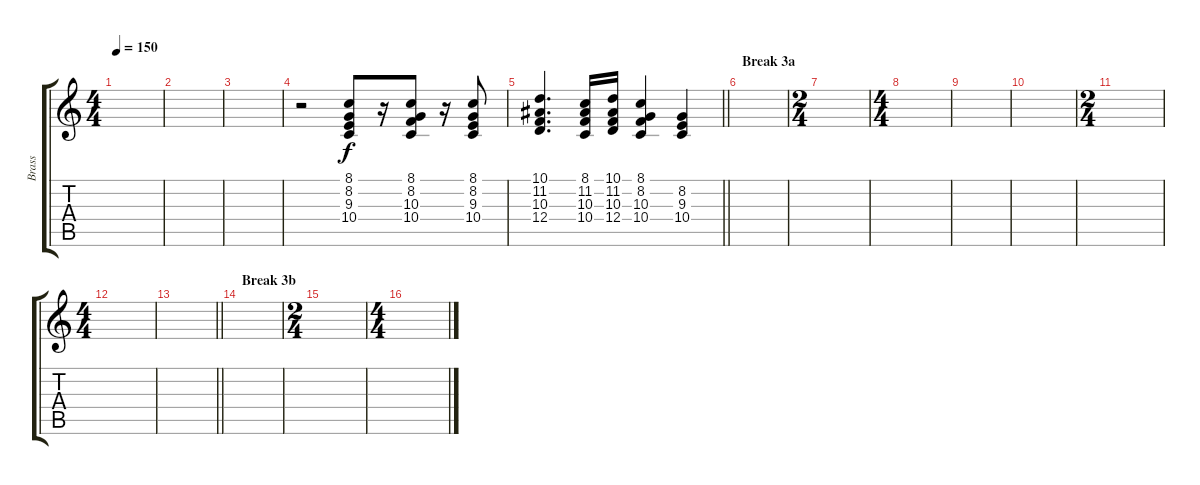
\track ("Brass" "Brass") {instrument frenchhorn}
\staff {score tabs}
\tuning (E4 B3 G3 D3 A2 E2) {hide}
\ts (4 4)
\tempo 150
\clef g2
\ks c
|
|
|
r.2 (8.1 8.2 9.3 10.4).8 r.16 (8.1 8.2 10.3 10.4).8 r.16 (8.1 8.2 9.3 10.4).8 |
\barLineRight lightlight
(10.1 11.2 10.3 12.4).4{d} (8.1 11.2 10.3 10.4).16 (10.1 11.2 10.3 12.4).16 (8.1 8.2 10.3 10.4).4 (8.2 9.3 10.4).4 |
\section ("" "Break 3a")
|
\ts (2 4)
|
\ts (4 4)
|
|
|
\ts (2 4)
|
\ts (4 4)
|
\barLineRight lightlight
|
\section ("" "Break 3b")
|
\ts (2 4)
|
\ts (4 4)
